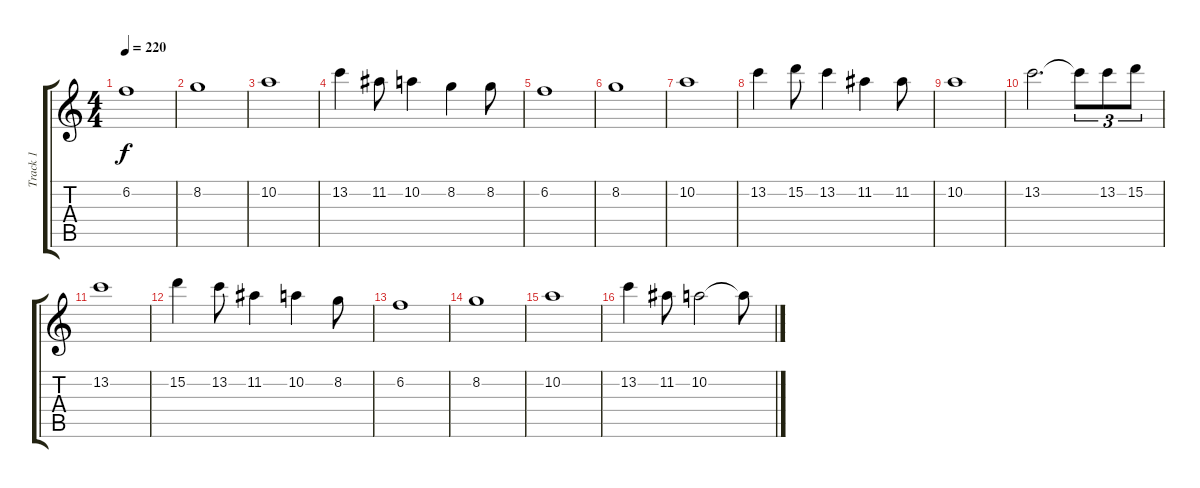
\track ("Track 1" "Track 1") {instrument distortionguitar}
\staff {score tabs}
\tuning (E4 B3 G3 D3 A2 D2) {hide}
\ts (4 4)
\tempo 220
\clef g2
\ks c
6.2.1{dy f} |
8.2.1 |
10.2.1 |
13.2.4 11.2.8 10.2.4 8.2.4 8.2.8 |
6.2.1 |
8.2.1 |
10.2.1 |
13.2.4 15.2.8 13.2.4 11.2.4 11.2.8 |
10.2.1 |
13.2.2{d} 13.2{t}.8{tu (3 2)} 13.2.8{tu (3 2)} 15.2.8{tu (3 2)} |
13.2.1 |
15.2.4 13.2.8 11.2.4 10.2.4 8.2.8 |
6.2.1 |
8.2.1 |
10.2.1 |
13.2.4 11.2.8 10.2.2 10.2{t}.8
